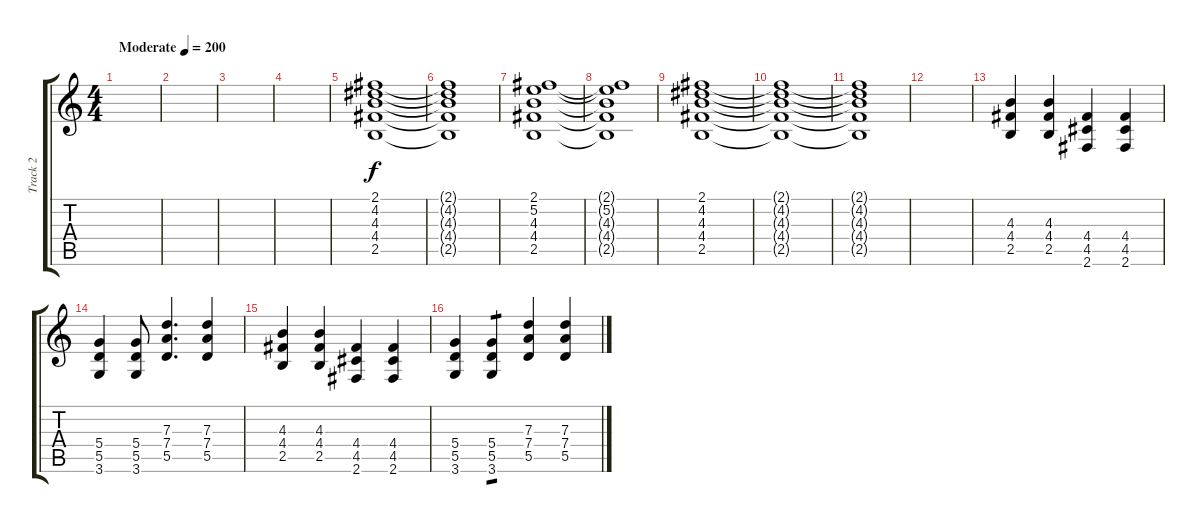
\track ("Track 2" "Track 2") {instrument distortionguitar}
\staff {score tabs}
\tuning (E4 B3 G3 D3 A2 E2) {hide}
\ts (4 4)
\tempo (200 "Moderate")
\clef g2
\ks c
|
|
|
|
(2.1 4.2 4.3 4.4 2.5).1 |
(2.1{t} 4.2{t} 4.3{t} 4.4{t} 2.5{t}).1 |
(2.1 5.2 4.3 4.4 2.5).1 |
(2.1{t} 5.2{t} 4.3{t} 4.4{t} 2.5{t}).1 |
(2.1 4.2 4.3 4.4 2.5).1 |
(2.1{t} 4.2{t} 4.3{t} 4.4{t} 2.5{t}).1 |
(2.1{t} 4.2{t} 4.3{t} 4.4{t} 2.5{t}).1 |
|
(4.3 4.4 2.5).4 (4.3 4.4 2.5).4 (4.4 4.5 2.6).4 (4.4 4.5 2.6).4 |
(5.4 5.5 3.6).4 (5.4 5.5 3.6).8 (7.3 7.4 5.5).4{d} (7.3 7.4 5.5).4 |
(4.3 4.4 2.5).4 (4.3 4.4 2.5).4 (4.4 4.5 2.6).4 (4.4 4.5 2.6).4 |
(5.4 5.5 3.6).4 (5.4 5.5 3.6).4{tp 1} (7.3 7.4 5.5).4 (7.3 7.4 5.5).4
